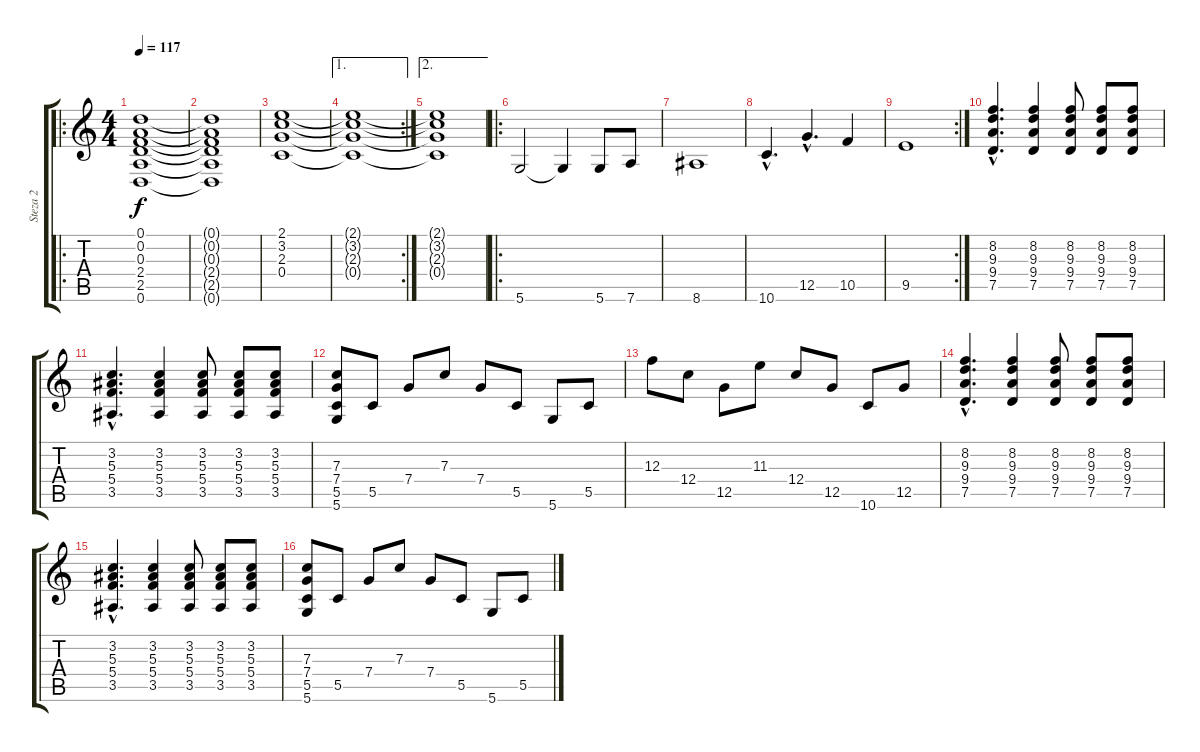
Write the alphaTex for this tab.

\track ("Steza 2" "Steza 2") {instrument acousticguitarnylon}
\staff {score tabs}
\tuning (D4 A3 F3 C3 G2 D2) {hide}
\ro
\ts (4 4)
\tempo 117
\clef g2
\ks c
(0.1 0.2 0.3 2.4 2.5 0.6).1{dy f instrument acousticguitarnylon} |
(0.1{t} 0.2{t} 0.3{t} 2.4{t} 2.5{t} 0.6{t}).1 |
(2.1 3.2 2.3 0.4).1 |
\ae 1
\rc 2
(2.1{t} 3.2{t} 2.3{t} 0.4{t}).1 |
\ae 2
(2.1{t} 3.2{t} 2.3{t} 0.4{t}).1 |
\ro
5.6.2 5.6{t}.4 5.6.8 7.6.8 |
8.6.1 |
10.6{hac}.4{d} 12.5{hac}.4{d} 10.5.4 |
\rc 2
9.5.1 |
(8.2{hac} 9.3{hac} 9.4{hac} 7.5{hac}).4{d} (8.2 9.3 9.4 7.5).4 (8.2 9.3 9.4 7.5).8 (8.2 9.3 9.4 7.5).8 (8.2 9.3 9.4 7.5).8 |
(3.2{hac} 5.3{hac} 5.4{hac} 3.5{hac}).4{d} (3.2 5.3 5.4 3.5).4 (3.2 5.3 5.4 3.5).8 (3.2 5.3 5.4 3.5).8 (3.2 5.3 5.4 3.5).8 |
(7.3 7.4 5.5 5.6).8 5.5.8 7.4.8 7.3.8 7.4.8 5.5.8 5.6.8 5.5.8 |
12.3.8 12.4.8 12.5.8 11.3.8 12.4.8 12.5.8 10.6.8 12.5.8 |
(8.2{hac} 9.3{hac} 9.4{hac} 7.5{hac}).4{d} (8.2 9.3 9.4 7.5).4 (8.2 9.3 9.4 7.5).8 (8.2 9.3 9.4 7.5).8 (8.2 9.3 9.4 7.5).8 |
(3.2{hac} 5.3{hac} 5.4{hac} 3.5{hac}).4{d} (3.2 5.3 5.4 3.5).4 (3.2 5.3 5.4 3.5).8 (3.2 5.3 5.4 3.5).8 (3.2 5.3 5.4 3.5).8 |
(7.3 7.4 5.5 5.6).8 5.5.8 7.4.8 7.3.8 7.4.8 5.5.8 5.6.8 5.5.8
